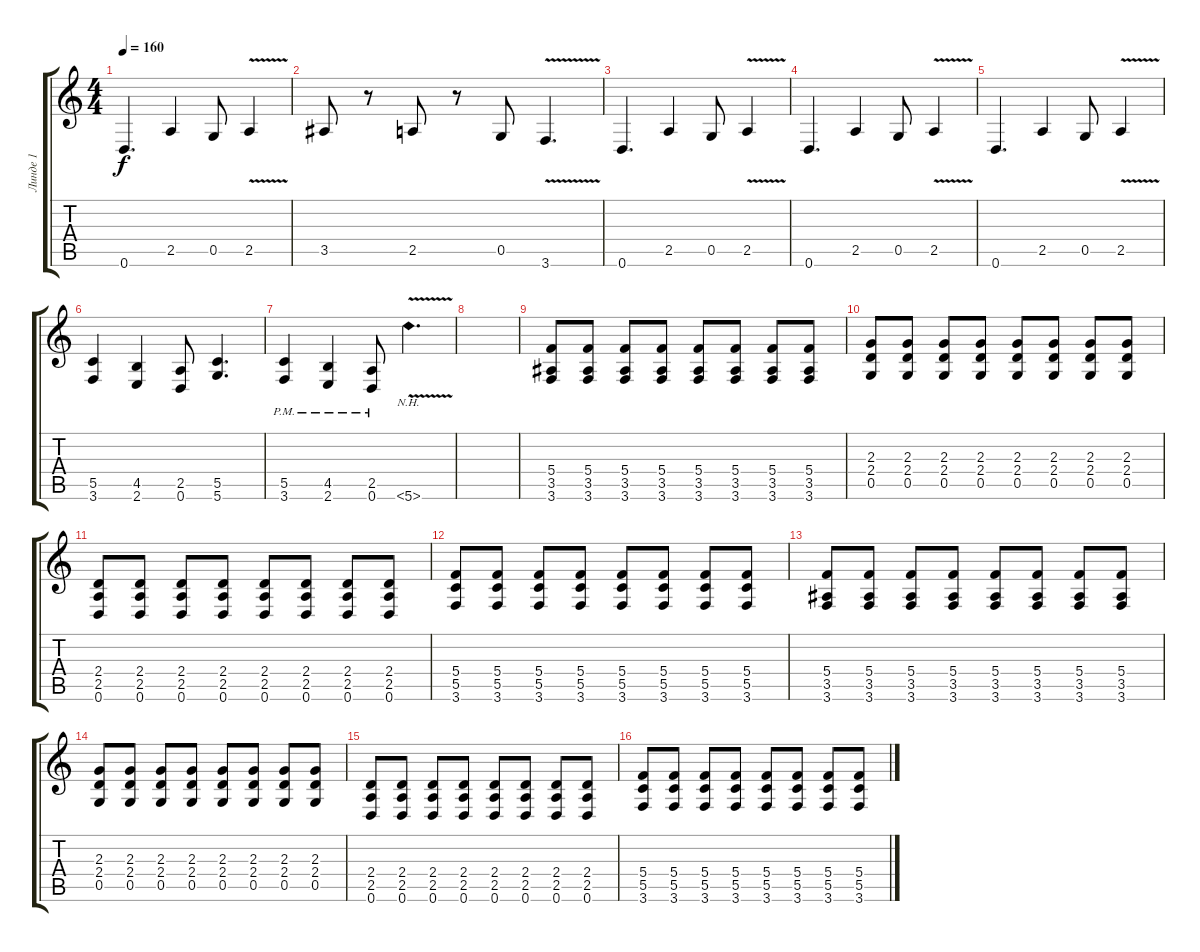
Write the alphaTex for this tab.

\track ("Линде 1" "Линде 1") {instrument distortionguitar}
\staff {score tabs}
\tuning (D4 A3 F3 C3 G2 D2) {hide}
\ts (4 4)
\tempo 160
\clef g2
\ks c
0.6.4{d dy f} 2.5.4 0.5.8 2.5{v}.4 |
3.5.8 r.8 2.5.8 r.8 0.5.8 3.6{v}.4{d} |
0.6.4{d} 2.5.4 0.5.8 2.5{v}.4 |
0.6.4{d} 2.5.4 0.5.8 2.5{v}.4 |
0.6.4{d} 2.5.4 0.5.8 2.5{v}.4 |
(5.5 3.6).4 (4.5 2.6).4 (2.5 0.6).8 (5.5 5.6).4{d} |
(5.5{pm} 3.6{pm}).4 (4.5{pm} 2.6{pm}).4 (2.5{pm} 0.6{pm}).8 5.6{nh v}.4{d} |
|
(5.4 3.5 3.6).8 (5.4 3.5 3.6).8 (5.4 3.5 3.6).8 (5.4 3.5 3.6).8 (5.4 3.5 3.6).8 (5.4 3.5 3.6).8 (5.4 3.5 3.6).8 (5.4 3.5 3.6).8 |
(2.3 2.4 0.5).8 (2.3 2.4 0.5).8 (2.3 2.4 0.5).8 (2.3 2.4 0.5).8 (2.3 2.4 0.5).8 (2.3 2.4 0.5).8 (2.3 2.4 0.5).8 (2.3 2.4 0.5).8 |
(2.4 2.5 0.6).8 (2.4 2.5 0.6).8 (2.4 2.5 0.6).8 (2.4 2.5 0.6).8 (2.4 2.5 0.6).8 (2.4 2.5 0.6).8 (2.4 2.5 0.6).8 (2.4 2.5 0.6).8 |
(5.4 5.5 3.6).8 (5.4 5.5 3.6).8 (5.4 5.5 3.6).8 (5.4 5.5 3.6).8 (5.4 5.5 3.6).8 (5.4 5.5 3.6).8 (5.4 5.5 3.6).8 (5.4 5.5 3.6).8 |
(5.4 3.5 3.6).8 (5.4 3.5 3.6).8 (5.4 3.5 3.6).8 (5.4 3.5 3.6).8 (5.4 3.5 3.6).8 (5.4 3.5 3.6).8 (5.4 3.5 3.6).8 (5.4 3.5 3.6).8 |
(2.3 2.4 0.5).8 (2.3 2.4 0.5).8 (2.3 2.4 0.5).8 (2.3 2.4 0.5).8 (2.3 2.4 0.5).8 (2.3 2.4 0.5).8 (2.3 2.4 0.5).8 (2.3 2.4 0.5).8 |
(2.4 2.5 0.6).8 (2.4 2.5 0.6).8 (2.4 2.5 0.6).8 (2.4 2.5 0.6).8 (2.4 2.5 0.6).8 (2.4 2.5 0.6).8 (2.4 2.5 0.6).8 (2.4 2.5 0.6).8 |
(5.4 5.5 3.6).8 (5.4 5.5 3.6).8 (5.4 5.5 3.6).8 (5.4 5.5 3.6).8 (5.4 5.5 3.6).8 (5.4 5.5 3.6).8 (5.4 5.5 3.6).8 (5.4 5.5 3.6).8
